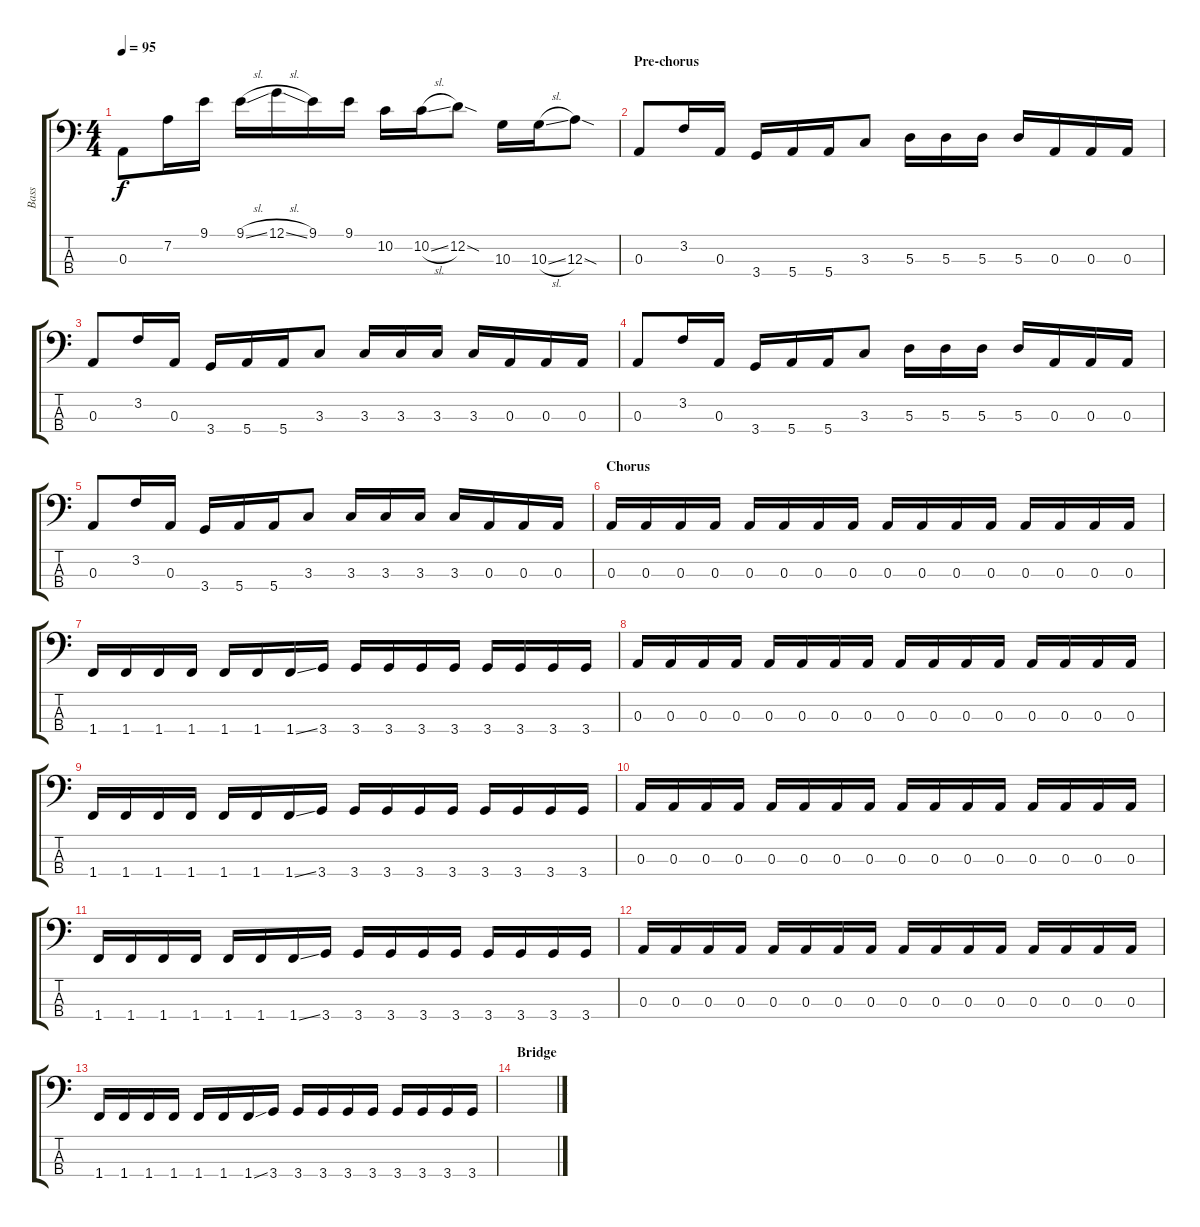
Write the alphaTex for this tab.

\track ("Bass" "Bass") {instrument electricbassfinger}
\staff {score tabs}
\tuning (G2 D2 A1 E1) {hide}
\ts (4 4)
\tempo 95
\clef f4
\ks c
0.3.8{dy f} 7.2.16 9.1.16 9.1{sl}.16 12.1{sl}.16 9.1.16 9.1.16 10.2.16 10.2{sl}.16 12.2{sod}.8 10.3.16 10.3{sl}.16 12.3{sod}.8 |
\section ("" "Pre-chorus")
0.3.8 3.2.16 0.3.16 3.4.16 5.4.16 5.4.16 3.3.8 5.3.16 5.3.16 5.3.16 5.3.16 0.3.16 0.3.16 0.3.16 |
0.3.8 3.2.16 0.3.16 3.4.16 5.4.16 5.4.16 3.3.8 3.3.16 3.3.16 3.3.16 3.3.16 0.3.16 0.3.16 0.3.16 |
0.3.8 3.2.16 0.3.16 3.4.16 5.4.16 5.4.16 3.3.8 5.3.16 5.3.16 5.3.16 5.3.16 0.3.16 0.3.16 0.3.16 |
0.3.8 3.2.16 0.3.16 3.4.16 5.4.16 5.4.16 3.3.8 3.3.16 3.3.16 3.3.16 3.3.16 0.3.16 0.3.16 0.3.16 |
\section ("" "Chorus")
0.3.16 0.3.16 0.3.16 0.3.16 0.3.16 0.3.16 0.3.16 0.3.16 0.3.16 0.3.16 0.3.16 0.3.16 0.3.16 0.3.16 0.3.16 0.3.16 |
1.4.16 1.4.16 1.4.16 1.4.16 1.4.16 1.4.16 1.4{ss}.16 3.4.16 3.4.16 3.4.16 3.4.16 3.4.16 3.4.16 3.4.16 3.4.16 3.4.16 |
0.3.16 0.3.16 0.3.16 0.3.16 0.3.16 0.3.16 0.3.16 0.3.16 0.3.16 0.3.16 0.3.16 0.3.16 0.3.16 0.3.16 0.3.16 0.3.16 |
1.4.16 1.4.16 1.4.16 1.4.16 1.4.16 1.4.16 1.4{ss}.16 3.4.16 3.4.16 3.4.16 3.4.16 3.4.16 3.4.16 3.4.16 3.4.16 3.4.16 |
0.3.16 0.3.16 0.3.16 0.3.16 0.3.16 0.3.16 0.3.16 0.3.16 0.3.16 0.3.16 0.3.16 0.3.16 0.3.16 0.3.16 0.3.16 0.3.16 |
1.4.16 1.4.16 1.4.16 1.4.16 1.4.16 1.4.16 1.4{ss}.16 3.4.16 3.4.16 3.4.16 3.4.16 3.4.16 3.4.16 3.4.16 3.4.16 3.4.16 |
0.3.16 0.3.16 0.3.16 0.3.16 0.3.16 0.3.16 0.3.16 0.3.16 0.3.16 0.3.16 0.3.16 0.3.16 0.3.16 0.3.16 0.3.16 0.3.16 |
1.4.16 1.4.16 1.4.16 1.4.16 1.4.16 1.4.16 1.4{ss}.16 3.4.16 3.4.16 3.4.16 3.4.16 3.4.16 3.4.16 3.4.16 3.4.16 3.4.16 |
\section ("" "Bridge")
